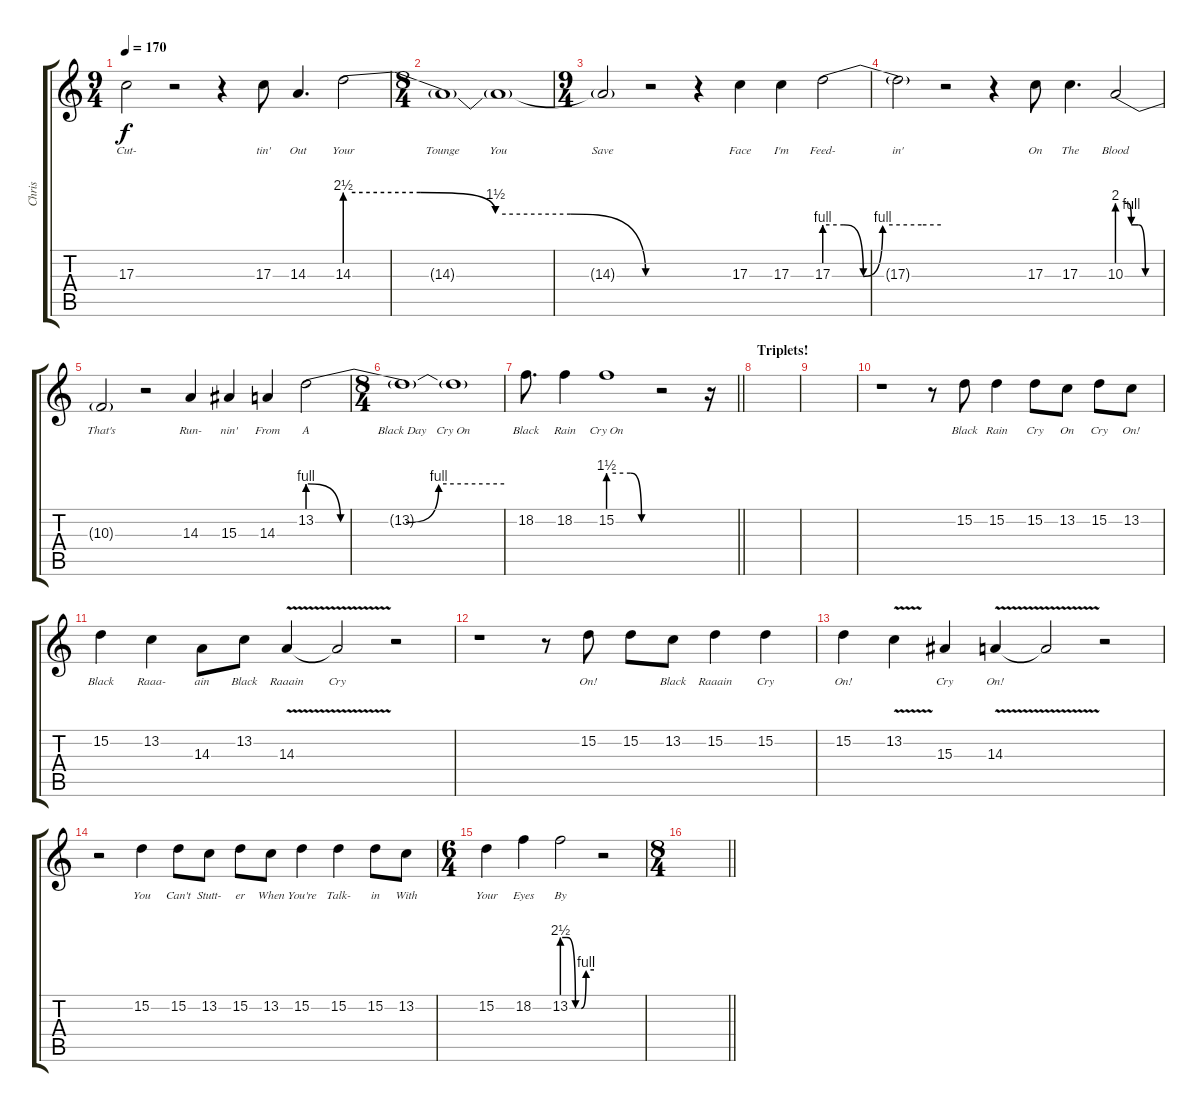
\track ("Chris" "Chris") {instrument lead2sawtooth}
\staff {score tabs}
\tuning (E4 B3 G3 D3 A2 E2) {hide}
\ts (9 4)
\tempo 170
\clef g2
\ks c
17.3{t}.2{lyrics (0 "Cut-") lyrics (1 "") lyrics (2 "") lyrics (3 "") lyrics (4 "") dy f} r.2 r.4 17.3.8{lyrics (0 "tin'") lyrics (1 "") lyrics (2 "") lyrics (3 "") lyrics (4 "")} 14.3.4{d lyrics (0 "Out") lyrics (1 "") lyrics (2 "") lyrics (3 "") lyrics (4 "")} 14.3{be (custom 0 10 15 10 30 6 45 6 60 0)}.2{lyrics (0 "Your") lyrics (1 "") lyrics (2 "") lyrics (3 "") lyrics (4 "")} |
\ts (8 4)
14.3{t}.1{lyrics (0 "Tounge") lyrics (1 "") lyrics (2 "") lyrics (3 "") lyrics (4 "")} 14.3{t}.1{lyrics (0 "You") lyrics (1 "") lyrics (2 "") lyrics (3 "") lyrics (4 "")} |
\ts (9 4)
14.3{t}.2{lyrics (0 "Save") lyrics (1 "") lyrics (2 "") lyrics (3 "") lyrics (4 "")} r.2 r.4 17.3.4{lyrics (0 "Face") lyrics (1 "") lyrics (2 "") lyrics (3 "") lyrics (4 "")} 17.3.4{lyrics (0 "I'm") lyrics (1 "") lyrics (2 "") lyrics (3 "") lyrics (4 "")} 17.3{be (custom 0 4 10 4 20 0 30 4 50 4 60 4)}.2{lyrics (0 "Feed-") lyrics (1 "") lyrics (2 "") lyrics (3 "") lyrics (4 "")} |
17.3{t}.2{lyrics (0 "in'") lyrics (1 "") lyrics (2 "") lyrics (3 "") lyrics (4 "")} r.2 r.4 17.3.8{lyrics (0 "On") lyrics (1 "") lyrics (2 "") lyrics (3 "") lyrics (4 "")} 17.3.4{d lyrics (0 "The") lyrics (1 "") lyrics (2 "") lyrics (3 "") lyrics (4 "")} 10.3{be (custom 0 8 15 8 20 4 30 4 40 0 60 0)}.2{lyrics (0 "Blood") lyrics (1 "") lyrics (2 "") lyrics (3 "") lyrics (4 "")} |
10.3{t}.2{lyrics (0 "That's") lyrics (1 "") lyrics (2 "") lyrics (3 "") lyrics (4 "")} r.2 14.3.4{lyrics (0 "Run-") lyrics (1 "") lyrics (2 "") lyrics (3 "") lyrics (4 "")} 15.3.4{lyrics (0 "nin'") lyrics (1 "") lyrics (2 "") lyrics (3 "") lyrics (4 "")} 14.3.4{lyrics (0 "From") lyrics (1 "") lyrics (2 "") lyrics (3 "") lyrics (4 "")} 13.2{be (custom 0 4 10 0 30 0 40 4 60 4)}.2{lyrics (0 "A") lyrics (1 "") lyrics (2 "") lyrics (3 "") lyrics (4 "")} |
\ts (8 4)
13.2{t}.1{lyrics (0 "Black Day") lyrics (1 "") lyrics (2 "") lyrics (3 "") lyrics (4 "")} 13.2{t}.1{lyrics (0 "Cry On") lyrics (1 "") lyrics (2 "") lyrics (3 "") lyrics (4 "")} |
\barLineRight lightlight
18.2.8{d lyrics (0 "Black") lyrics (1 "") lyrics (2 "") lyrics (3 "") lyrics (4 "")} 18.2.4{lyrics (0 "Rain") lyrics (1 "") lyrics (2 "") lyrics (3 "") lyrics (4 "")} 15.2{be (custom 0 6 30 6 45 0 60 0)}.1{lyrics (0 "Cry On") lyrics (1 "") lyrics (2 "") lyrics (3 "") lyrics (4 "")} r.2 r.16 |
\section ("" "Triplets!")
|
|
r.1 r.8 15.2.8{lyrics (0 "Black") lyrics (1 "") lyrics (2 "") lyrics (3 "") lyrics (4 "")} 15.2.4{lyrics (0 "Rain") lyrics (1 "") lyrics (2 "") lyrics (3 "") lyrics (4 "")} 15.2.8{lyrics (0 "Cry") lyrics (1 "") lyrics (2 "") lyrics (3 "") lyrics (4 "")} 13.2.8{lyrics (0 "On") lyrics (1 "") lyrics (2 "") lyrics (3 "") lyrics (4 "")} 15.2.8{lyrics (0 "Cry") lyrics (1 "") lyrics (2 "") lyrics (3 "") lyrics (4 "")} 13.2.8{lyrics (0 "On!") lyrics (1 "") lyrics (2 "") lyrics (3 "") lyrics (4 "")} |
15.2.4{lyrics (0 "Black") lyrics (1 "") lyrics (2 "") lyrics (3 "") lyrics (4 "")} 13.2.4{lyrics (0 "Raaa-") lyrics (1 "") lyrics (2 "") lyrics (3 "") lyrics (4 "")} 14.3.8{lyrics (0 "ain") lyrics (1 "") lyrics (2 "") lyrics (3 "") lyrics (4 "")} 13.2.8{lyrics (0 "Black") lyrics (1 "") lyrics (2 "") lyrics (3 "") lyrics (4 "")} 14.3{v}.4{lyrics (0 "Raaain") lyrics (1 "") lyrics (2 "") lyrics (3 "") lyrics (4 "")} 14.3{t}.2{lyrics (0 "Cry") lyrics (1 "") lyrics (2 "") lyrics (3 "") lyrics (4 "")} r.2 |
r.1 r.8 15.2.8{lyrics (0 "On!") lyrics (1 "") lyrics (2 "") lyrics (3 "") lyrics (4 "")} 15.2.8{lyrics (0 "") lyrics (1 "") lyrics (2 "") lyrics (3 "") lyrics (4 "")} 13.2.8{lyrics (0 "Black") lyrics (1 "") lyrics (2 "") lyrics (3 "") lyrics (4 "")} 15.2.4{lyrics (0 "Raaain") lyrics (1 "") lyrics (2 "") lyrics (3 "") lyrics (4 "")} 15.2.4{lyrics (0 "Cry") lyrics (1 "") lyrics (2 "") lyrics (3 "") lyrics (4 "")} |
15.2.4{lyrics (0 "On!") lyrics (1 "") lyrics (2 "") lyrics (3 "") lyrics (4 "")} 13.2{v}.4{lyrics (0 "") lyrics (1 "") lyrics (2 "") lyrics (3 "") lyrics (4 "")} 15.3.4{lyrics (0 "Cry") lyrics (1 "") lyrics (2 "") lyrics (3 "") lyrics (4 "")} 14.3{v}.4{lyrics (0 "On!") lyrics (1 "") lyrics (2 "") lyrics (3 "") lyrics (4 "")} 14.3{t}.2{lyrics (0 "") lyrics (1 "") lyrics (2 "") lyrics (3 "") lyrics (4 "")} r.2 |
r.2 15.2.4{lyrics (0 "You") lyrics (1 "") lyrics (2 "") lyrics (3 "") lyrics (4 "")} 15.2.8{lyrics (0 "Can't") lyrics (1 "") lyrics (2 "") lyrics (3 "") lyrics (4 "")} 13.2.8{lyrics (0 "Stutt-") lyrics (1 "") lyrics (2 "") lyrics (3 "") lyrics (4 "")} 15.2.8{lyrics (0 "er") lyrics (1 "") lyrics (2 "") lyrics (3 "") lyrics (4 "")} 13.2.8{lyrics (0 "When") lyrics (1 "") lyrics (2 "") lyrics (3 "") lyrics (4 "")} 15.2.4{lyrics (0 "You're") lyrics (1 "") lyrics (2 "") lyrics (3 "") lyrics (4 "")} 15.2.4{lyrics (0 "Talk-") lyrics (1 "") lyrics (2 "") lyrics (3 "") lyrics (4 "")} 15.2.8{lyrics (0 "in") lyrics (1 "") lyrics (2 "") lyrics (3 "") lyrics (4 "")} 13.2.8{lyrics (0 "With") lyrics (1 "") lyrics (2 "") lyrics (3 "") lyrics (4 "")} |
\ts (6 4)
15.2.4{lyrics (0 "Your") lyrics (1 "") lyrics (2 "") lyrics (3 "") lyrics (4 "")} 18.2.4{lyrics (0 "Eyes") lyrics (1 "") lyrics (2 "") lyrics (3 "") lyrics (4 "")} 13.2{be (custom 0 10 9 10 25 0 36 0 45 4 60 4)}.2{lyrics (0 "By") lyrics (1 "") lyrics (2 "") lyrics (3 "") lyrics (4 "")} r.2 |
\ts (8 4)
\barLineRight lightlight
